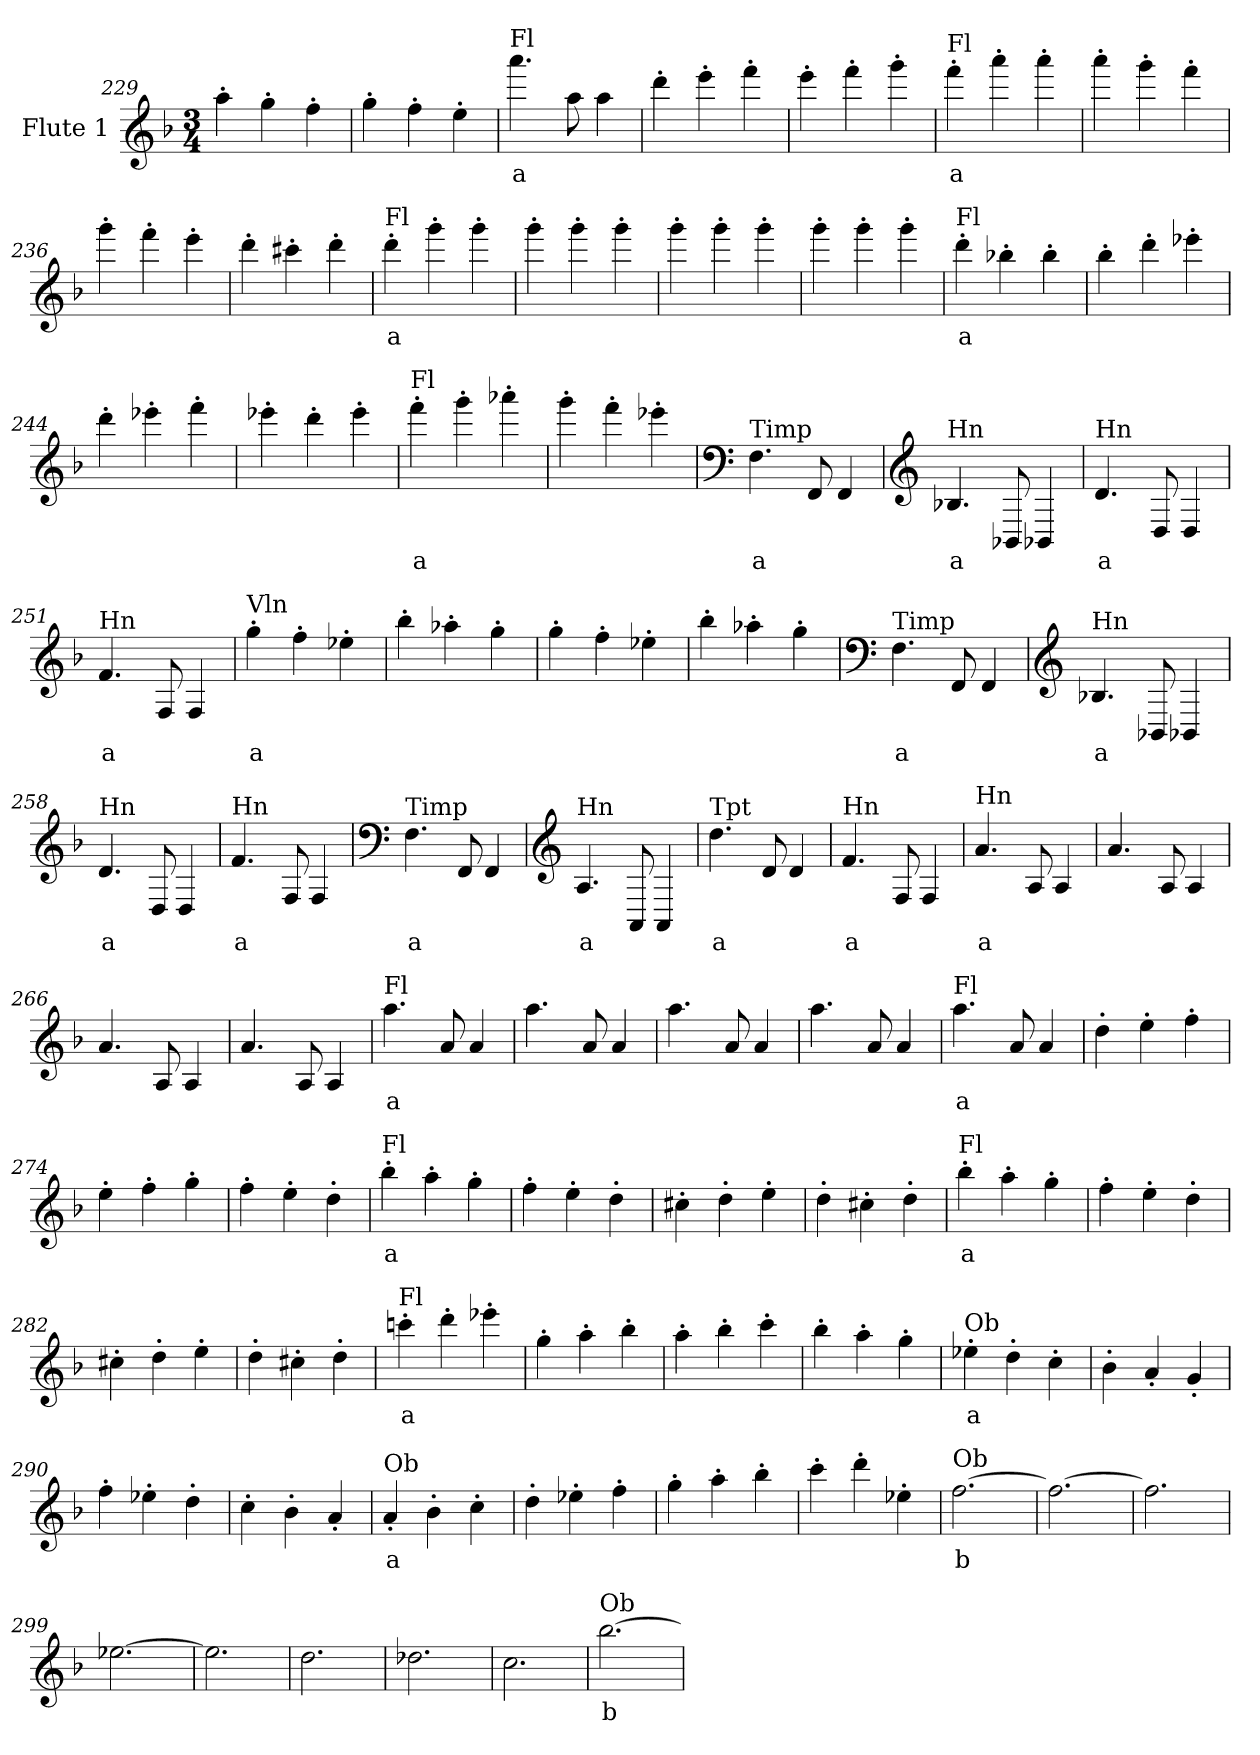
**kern	**text
*part1	*part1
*staff1	*staff1
*I"Flute 1	*
*I'Fl 1	*
*clefG2	*
*k[b-]	*
*M3/4	*
=229	=229
4aa'	.
4gg'	.
4ff'	.
=230	=230
4gg'	.
4ff'	.
4ee'	.
=231	=231
!LO:TX:a:t=Fl	!
!	!LO:LY:b:color=#FF0000
4.aaa	a
8aa	.
4aa	.
=232	=232
4ddd'	.
4eee'	.
4fff'	.
=233	=233
4eee'	.
4fff'	.
4ggg'	.
=234	=234
!LO:TX:a:t=Fl	!
!	!LO:LY:b:color=#FF0000
4fff'	a
4aaa'	.
4aaa'	.
=235	=235
4aaa'	.
4ggg'	.
4fff'	.
=236	=236
4ggg'	.
4fff'	.
4eee'	.
=237	=237
4ddd'	.
4ccc#X'	.
4ddd'	.
=238	=238
!LO:TX:a:t=Fl	!
!	!LO:LY:b:color=#FF0000
4ddd'	a
4ggg'	.
4ggg'	.
=239	=239
4ggg'	.
4ggg'	.
4ggg'	.
!!LO:PB:g=z
=240	=240
4ggg'	.
4ggg'	.
4ggg'	.
=241	=241
4ggg'	.
4ggg'	.
4ggg'	.
=242	=242
!LO:TX:a:t=Fl	!
!	!LO:LY:b:color=#FF0000
4ddd'	a
4bb-X'	.
4bb-'	.
=243	=243
4bb-'	.
4ddd'	.
4eee-X'	.
=244	=244
4ddd'	.
4eee-X'	.
4fff'	.
=245	=245
4eee-X'	.
4ddd'	.
4eee-'	.
=246	=246
!LO:TX:a:t=Fl	!
!	!LO:LY:b:color=#FF0000
4fff'	a
4ggg'	.
4aaa-X'	.
=247	=247
4ggg'	.
4fff'	.
4eee-X'	.
=248	=248
*clefF4	*
!LO:TX:a:t=Timp	!
!	!LO:LY:b:color=#FF0000
4.F	a
8FF	.
4FF	.
=249	=249
*clefG2	*
!LO:TX:a:t=Hn	!
!	!LO:LY:b:color=#FF0000
4.B-X	a
8BB-X	.
4BB-X	.
=250	=250
!LO:TX:a:t=Hn	!
!	!LO:LY:b:color=#FF0000
4.d	a
8D	.
4D	.
=251	=251
!LO:TX:a:t=Hn	!
!	!LO:LY:b:color=#FF0000
4.f	a
8F	.
4F	.
!!LO:PB:g=z
=252	=252
!LO:TX:a:t=Vln	!
!	!LO:LY:b:color=#FF0000
4gg'	a
4ff'	.
4ee-X'	.
=253	=253
4bb-'	.
4aa-X'	.
4gg'	.
=254	=254
4gg'	.
4ff'	.
4ee-X'	.
=255	=255
4bb-'	.
4aa-X'	.
4gg'	.
=256	=256
*clefF4	*
!LO:TX:a:t=Timp	!
!	!LO:LY:b:color=#FF0000
4.F	a
8FF	.
4FF	.
=257	=257
*clefG2	*
!LO:TX:a:t=Hn	!
!	!LO:LY:b:color=#FF0000
4.B-X	a
8BB-X	.
4BB-X	.
=258	=258
!LO:TX:a:t=Hn	!
!	!LO:LY:b:color=#FF0000
4.d	a
8D	.
4D	.
=259	=259
!LO:TX:a:t=Hn	!
!	!LO:LY:b:color=#FF0000
4.f	a
8F	.
4F	.
=260	=260
*clefF4	*
!LO:TX:a:t=Timp	!
!	!LO:LY:b:color=#FF0000
4.F	a
8FF	.
4FF	.
=261	=261
*clefG2	*
!LO:TX:a:t=Hn	!
!	!LO:LY:b:color=#FF0000
4.A	a
8AA	.
4AA	.
=262	=262
!LO:TX:a:t=Tpt	!
!	!LO:LY:b:color=#FF0000
4.dd	a
8d	.
4d	.
=263	=263
!LO:TX:a:t=Hn	!
!	!LO:LY:b:color=#FF0000
4.f	a
8F	.
4F	.
!!LO:PB:g=z
=264	=264
!LO:TX:a:t=Hn	!
!	!LO:LY:b:color=#FF0000
4.a	a
8A	.
4A	.
=265	=265
4.a	.
8A	.
4A	.
=266	=266
4.a	.
8A	.
4A	.
=267	=267
4.a	.
8A	.
4A	.
=268	=268
!LO:TX:a:t=Fl	!
!	!LO:LY:b:color=#FF0000
4.aa	a
8a	.
4a	.
=269	=269
4.aa	.
8a	.
4a	.
=270	=270
4.aa	.
8a	.
4a	.
=271	=271
4.aa	.
8a	.
4a	.
=272	=272
!LO:TX:a:t=Fl	!
!	!LO:LY:b:color=#FF0000
4.aa	a
8a	.
4a	.
=273	=273
4dd'	.
4ee'	.
4ff'	.
=274	=274
4ee'	.
4ff'	.
4gg'	.
=275	=275
4ff'	.
4ee'	.
4dd'	.
!!LO:PB:g=z
=276	=276
!LO:TX:a:t=Fl	!
!	!LO:LY:b:color=#FF0000
4bb-'	a
4aa'	.
4gg'	.
=277	=277
4ff'	.
4ee'	.
4dd'	.
=278	=278
4cc#X'	.
4dd'	.
4ee'	.
=279	=279
4dd'	.
4cc#X'	.
4dd'	.
=280	=280
!LO:TX:a:t=Fl	!
!	!LO:LY:b:color=#FF0000
4bb-'	a
4aa'	.
4gg'	.
=281	=281
4ff'	.
4ee'	.
4dd'	.
=282	=282
4cc#X'	.
4dd'	.
4ee'	.
=283	=283
4dd'	.
4cc#X'	.
4dd'	.
=284	=284
!LO:TX:a:t=Fl	!
!	!LO:LY:b:color=#FF0000
4cccn'	a
4ddd'	.
4eee-X'	.
=285	=285
4gg'	.
4aa'	.
4bb-'	.
=286	=286
4aa'	.
4bb-'	.
4ccc'	.
=287	=287
4bb-'	.
4aa'	.
4gg'	.
!!LO:PB:g=z
=288	=288
!LO:TX:a:t=Ob	!
!	!LO:LY:b:color=#FF0000
4ee-X'	a
4dd'	.
4cc'	.
=289	=289
4b-'	.
4a'	.
4g'	.
=290	=290
4ff'	.
4ee-X'	.
4dd'	.
=291	=291
4cc'	.
4b-'	.
4a'	.
=292	=292
!LO:TX:a:t=Ob	!
!	!LO:LY:b:color=#FF0000
4a'	a
4b-'	.
4cc'	.
=293	=293
4dd'	.
4ee-X'	.
4ff'	.
=294	=294
4gg'	.
4aa'	.
4bb-'	.
=295	=295
4ccc'	.
4ddd'	.
4ee-X'	.
=296	=296
!LO:TX:a:t=Ob	!
!	!LO:LY:b:color=#FF0000
[2.ff	b
=297	=297
2.ff_	.
=298	=298
2.ff]	.
=299	=299
[2.ee-X	.
!!LO:PB:g=z
=300	=300
2.ee-]	.
=301	=301
2.dd	.
=302	=302
2.dd-X	.
=303	=303
2.cc	.
=304	=304
!LO:TX:a:t=Ob	!
!	!LO:LY:b:color=#FF0000
[2.bb-	b
=	=
*-	*-
